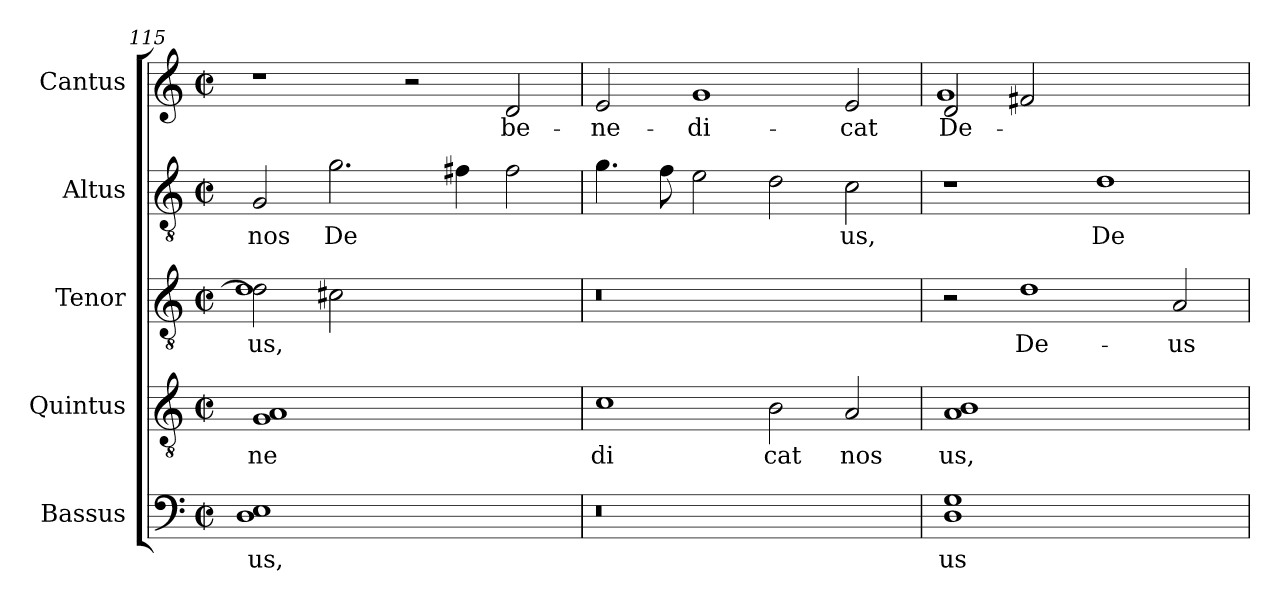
**kern	**text	**kern	**text	**kern	**text	**kern	**text	**kern	**text
*part5	*part5	*part4	*part4	*part3	*part3	*part2	*part2	*part1	*part1
*staff5	*staff5	*staff4	*staff4	*staff3	*staff3	*staff2	*staff2	*staff1	*staff1
*I"Bassus	*	*I"Quintus	*	*I"Tenor	*	*I"Altus	*	*I"Cantus	*
*clefF4	*	*clefGv2	*	*clefGv2	*	*clefGv2	*	*clefG2	*
*M2/2	*	*M2/2	*	*M2/2	*	*M2/2	*	*M2/2	*
*met(c|)	*	*met(c|)	*	*met(c|)	*	*met(c|)	*	*met(c|)	*
=115	=115	=115	=115	=115	=115	=115	=115	=115	=115
!	!LO:LY:b:cj	!	!LO:LY:b:cj	!	!LO:LY:b:cj	!	!LO:LY:b:cj	!	!
*	*	*	*	*^	*	*	*	*	*
1E 1D	us,	1G 1A	ne	2d\]	1d	-us,	2G/	nos	1r	.
!	!	!	!	!	!	!	!	!LO:LY:b	!	!
.	.	.	.	2c#\	.	.	2.g\	De	.	.
1ryy	.	1ryy	.	1ryy	1ryy	.	.	.	2r	.
.	.	.	.	.	.	.	4f#X\	.	.	.
!	!	!	!	!	!	!	!	!	!	!LO:LY:b:cj
.	.	.	.	.	.	.	2f#\	.	2d/	be-
*	*	*	*	*v	*v	*	*	*	*	*
=116	=116	=116	=116	=116	=116	=116	=116	=116	=116
!	!	!	!LO:LY:b:cj	!	!	!	!	!	!LO:LY:b:cj
0r	.	1c	di	0r	.	4.g\	.	2e/	-ne-
.	.	.	.	.	.	8f\	.	.	.
!	!	!	!	!	!	!	!	!	!LO:LY:b:cj
.	.	.	.	.	.	2e\	.	1g	-di-
!	!	!	!LO:LY:b:cj	!	!	!	!	!	!
.	.	2B\	cat	.	.	2d\	.	.	.
!	!	!	!LO:LY:b:cj	!	!	!	!LO:LY:b:cj	!	!LO:LY:b:cj
.	.	2A/	nos	.	.	2c\	us,	2e/	-cat
=117	=117	=117	=117	=117	=117	=117	=117	=117	=117
!	!LO:LY:b:cj	!	!LO:LY:b:cj	!	!	!	!	!	!LO:LY:b:cj
*	*	*	*	*	*	*	*	*^	*
!	!	!	!	!	!	!	!	!	!	!LO:LY:b:cj
1G 1D	us	1B 1A	us,	2r	.	1r	.	2d/	1g	De-
!	!	!	!	!	!LO:LY:b:cj	!	!	!	!	!
.	.	.	.	1d	De-	.	.	2f#/	.	.
!	!	!	!	!	!	!	!LO:LY:b:cj	!	!	!
1ryy	.	1ryy	.	.	.	1d	De	1ryy	1ryy	.
!	!	!	!	!	!LO:LY:b:cj	!	!	!	!	!
.	.	.	.	2A/	-us	.	.	.	.	.
*	*	*	*	*	*	*	*	*v	*v	*
=	=	=	=	=	=	=	=	=	=
*-	*-	*-	*-	*-	*-	*-	*-	*-	*-
